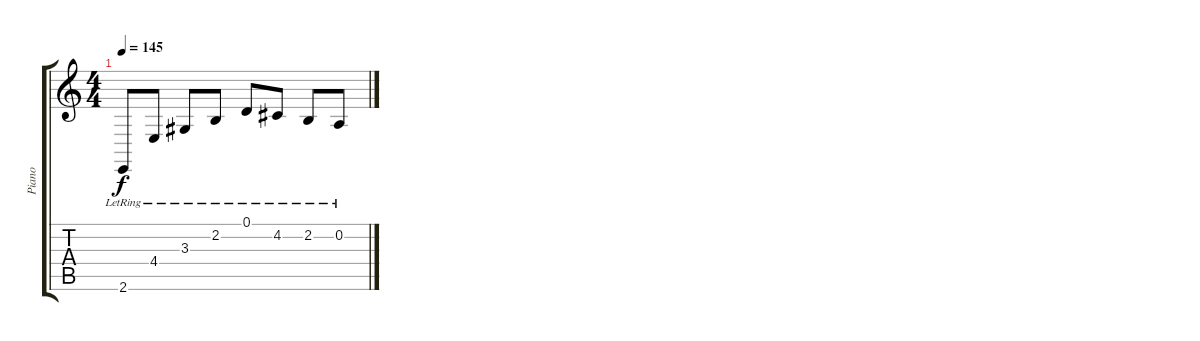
\track ("Piano" "Piano") {instrument acousticgrandpiano}
\staff {score tabs}
\tuning (D4 A3 F3 C3 G2 D2) {hide}
\ts (4 4)
\tempo 145
\clef g2
\ks c
2.6{lr}.8{dy f} 4.4{lr}.8 3.3{lr}.8 2.2{lr}.8 0.1{lr}.8 4.2{lr}.8 2.2{lr}.8 0.2{lr}.8
